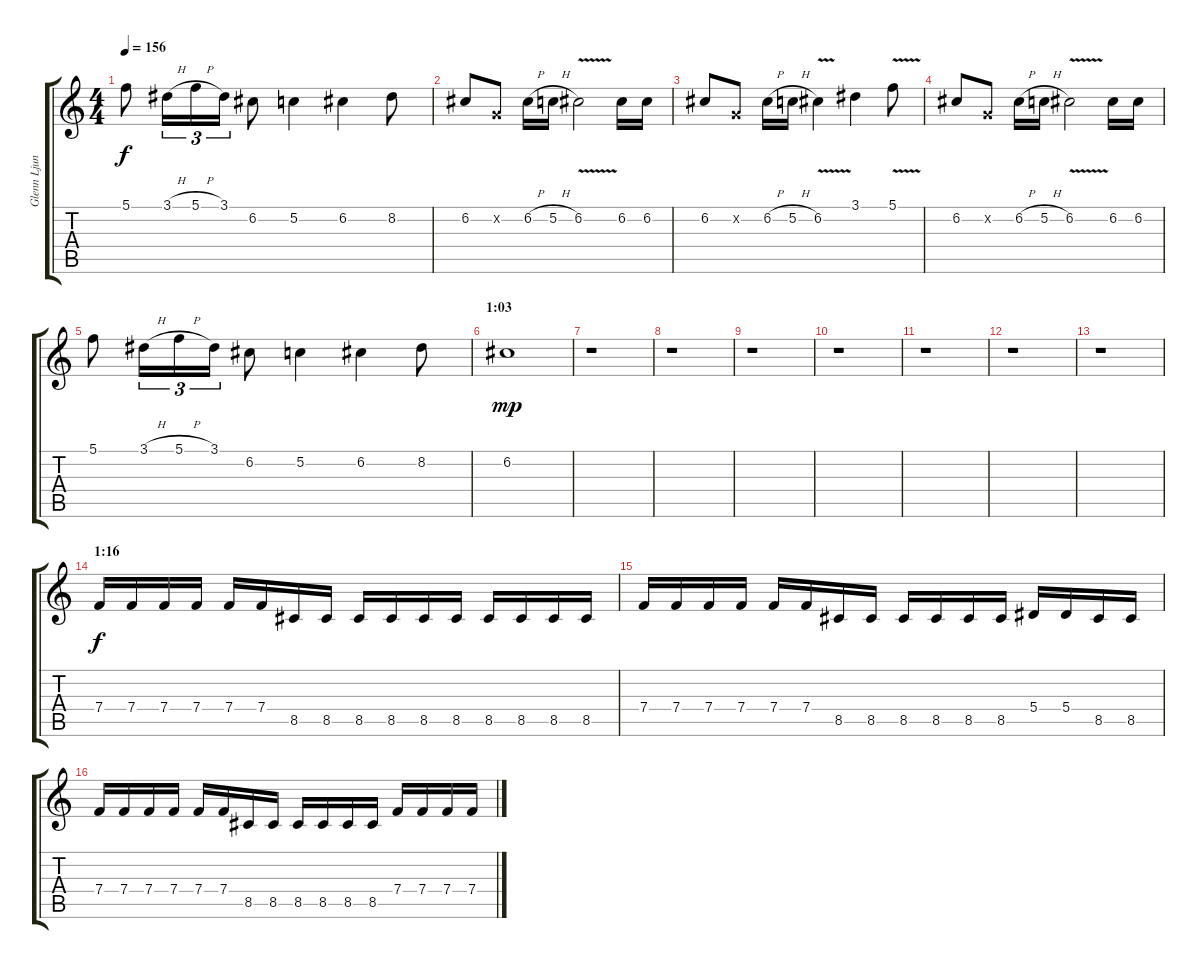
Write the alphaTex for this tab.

\track ("Glenn Ljungström" "Glenn Ljun") {instrument distortionguitar}
\staff {score tabs}
\tuning (C4 G3 Eb3 Bb2 F2 C2) {hide}
\ts (4 4)
\tempo 156
\clef g2
\ks c
5.1.8{dy f} 3.1{h}.16{tu (3 2)} 5.1{h}.16{tu (3 2)} 3.1.16{tu (3 2)} 6.2.8 5.2.4 6.2.4 8.2.8 |
6.2.8 0.2{x}.8 6.2{h}.16 5.2{h}.16 6.2{v}.2 6.2.16 6.2.16 |
6.2.8 0.2{x}.8 6.2{h}.16 5.2{h}.16 6.2{v}.4 3.1.4 5.1{v}.8 |
6.2.8 0.2{x}.8 6.2{h}.16 5.2{h}.16 6.2{v}.2 6.2.16 6.2.16 |
5.1.8 3.1{h}.16{tu (3 2)} 5.1{h}.16{tu (3 2)} 3.1.16{tu (3 2)} 6.2.8 5.2.4 6.2.4 8.2.8 |
\section ("" "1:03")
6.2.1{dy mp volume 8} |
r.1 |
r.1 |
r.1 |
r.1 |
r.1 |
r.1 |
r.1 |
\section ("" "1:16")
7.4.16{dy f volume 16} 7.4.16 7.4.16 7.4.16 7.4.16 7.4.16 8.5.16 8.5.16 8.5.16 8.5.16 8.5.16 8.5.16 8.5.16 8.5.16 8.5.16 8.5.16 |
7.4.16 7.4.16 7.4.16 7.4.16 7.4.16 7.4.16 8.5.16 8.5.16 8.5.16 8.5.16 8.5.16 8.5.16 5.4.16 5.4.16 8.5.16 8.5.16 |
7.4.16 7.4.16 7.4.16 7.4.16 7.4.16 7.4.16 8.5.16 8.5.16 8.5.16 8.5.16 8.5.16 8.5.16 7.4.16 7.4.16 7.4.16 7.4.16
